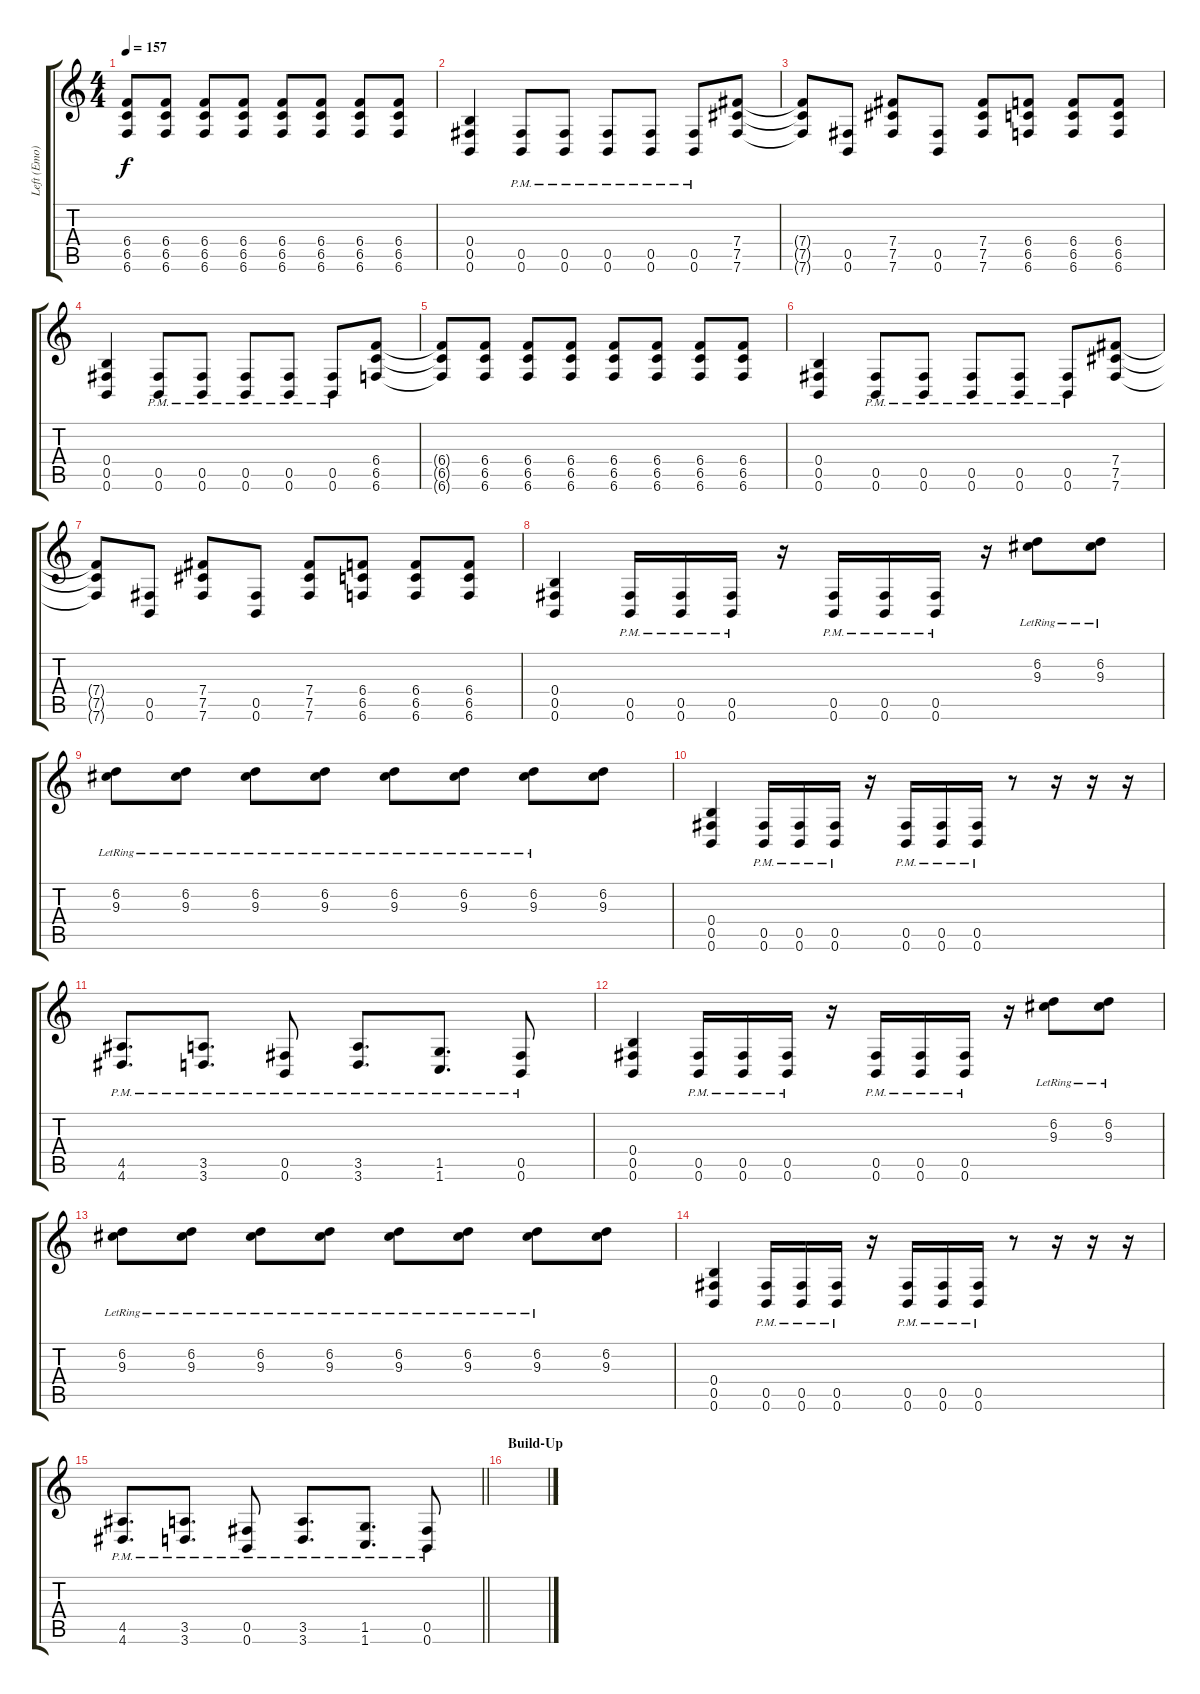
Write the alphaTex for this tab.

\track ("Left (Emo)" "Left (Emo)") {instrument distortionguitar}
\staff {score tabs}
\tuning (Db4 Ab3 E3 B2 Gb2 B1) {hide}
\ts (4 4)
\tempo 157
\clef g2
\ks c
(6.4{t} 6.5{t} 6.6{t}).8{dy f} (6.4 6.5 6.6).8 (6.4 6.5 6.6).8 (6.4 6.5 6.6).8 (6.4 6.5 6.6).8 (6.4 6.5 6.6).8 (6.4 6.5 6.6).8 (6.4 6.5 6.6).8 |
(0.4 0.5 0.6).4 (0.5 0.6{pm}).8 (0.5 0.6{pm}).8 (0.5 0.6{pm}).8 (0.5 0.6{pm}).8 (0.5 0.6{pm}).8 (7.4 7.5 7.6).8 |
(7.4{t} 7.5{t} 7.6{t}).8 (0.5 0.6).8 (7.4 7.5 7.6).8 (0.5 0.6).8 (7.4 7.5 7.6).8 (6.4 6.5 6.6).8 (6.4 6.5 6.6).8 (6.4 6.5 6.6).8 |
(0.4 0.5 0.6).4 (0.5 0.6{pm}).8 (0.5 0.6{pm}).8 (0.5 0.6{pm}).8 (0.5 0.6{pm}).8 (0.5 0.6{pm}).8 (6.4 6.5 6.6).8 |
(6.4{t} 6.5{t} 6.6{t}).8 (6.4 6.5 6.6).8 (6.4 6.5 6.6).8 (6.4 6.5 6.6).8 (6.4 6.5 6.6).8 (6.4 6.5 6.6).8 (6.4 6.5 6.6).8 (6.4 6.5 6.6).8 |
(0.4 0.5 0.6).4 (0.5 0.6{pm}).8 (0.5 0.6{pm}).8 (0.5 0.6{pm}).8 (0.5 0.6{pm}).8 (0.5 0.6{pm}).8 (7.4 7.5 7.6).8 |
(7.4{t} 7.5{t} 7.6{t}).8 (0.5 0.6).8 (7.4 7.5 7.6).8 (0.5 0.6).8 (7.4 7.5 7.6).8 (6.4 6.5 6.6).8 (6.4 6.5 6.6).8 (6.4 6.5 6.6).8 |
(0.4 0.5 0.6).4 (0.5 0.6{pm}).16 (0.5 0.6{pm}).16 (0.5 0.6{pm}).16 r.16 (0.5 0.6{pm}).16 (0.5 0.6{pm}).16 (0.5 0.6{pm}).16 r.16 (6.2{lr} 9.3{lr}).8 (6.2{lr} 9.3{lr}).8 |
(6.2{lr} 9.3{lr}).8 (6.2{lr} 9.3{lr}).8 (6.2{lr} 9.3{lr}).8 (6.2{lr} 9.3{lr}).8 (6.2{lr} 9.3{lr}).8 (6.2{lr} 9.3{lr}).8 (6.2{lr} 9.3{lr}).8 (6.2 9.3).8 |
(0.4 0.5 0.6).4 (0.5 0.6{pm}).16 (0.5 0.6{pm}).16 (0.5 0.6{pm}).16 r.16 (0.5 0.6{pm}).16 (0.5 0.6{pm}).16 (0.5 0.6{pm}).16 r.8 r.16 r.16 r.16 |
(4.5 4.6{pm}).8{d} (3.5 3.6{pm}).8{d} (0.5 0.6{pm}).8 (3.5 3.6{pm}).8{d} (1.5 1.6{pm}).8{d} (0.5 0.6{pm}).8 |
(0.4 0.5 0.6).4 (0.5 0.6{pm}).16 (0.5 0.6{pm}).16 (0.5 0.6{pm}).16 r.16 (0.5 0.6{pm}).16 (0.5 0.6{pm}).16 (0.5 0.6{pm}).16 r.16 (6.2{lr} 9.3{lr}).8 (6.2{lr} 9.3{lr}).8 |
(6.2{lr} 9.3{lr}).8 (6.2{lr} 9.3{lr}).8 (6.2{lr} 9.3{lr}).8 (6.2{lr} 9.3{lr}).8 (6.2{lr} 9.3{lr}).8 (6.2{lr} 9.3{lr}).8 (6.2{lr} 9.3{lr}).8 (6.2 9.3).8 |
(0.4 0.5 0.6).4 (0.5 0.6{pm}).16 (0.5 0.6{pm}).16 (0.5 0.6{pm}).16 r.16 (0.5 0.6{pm}).16 (0.5 0.6{pm}).16 (0.5 0.6{pm}).16 r.8 r.16 r.16 r.16 |
\barLineRight lightlight
(4.5 4.6{pm}).8{d} (3.5 3.6{pm}).8{d} (0.5 0.6{pm}).8 (3.5 3.6{pm}).8{d} (1.5 1.6{pm}).8{d} (0.5 0.6{pm}).8 |
\section ("" "Build-Up")
